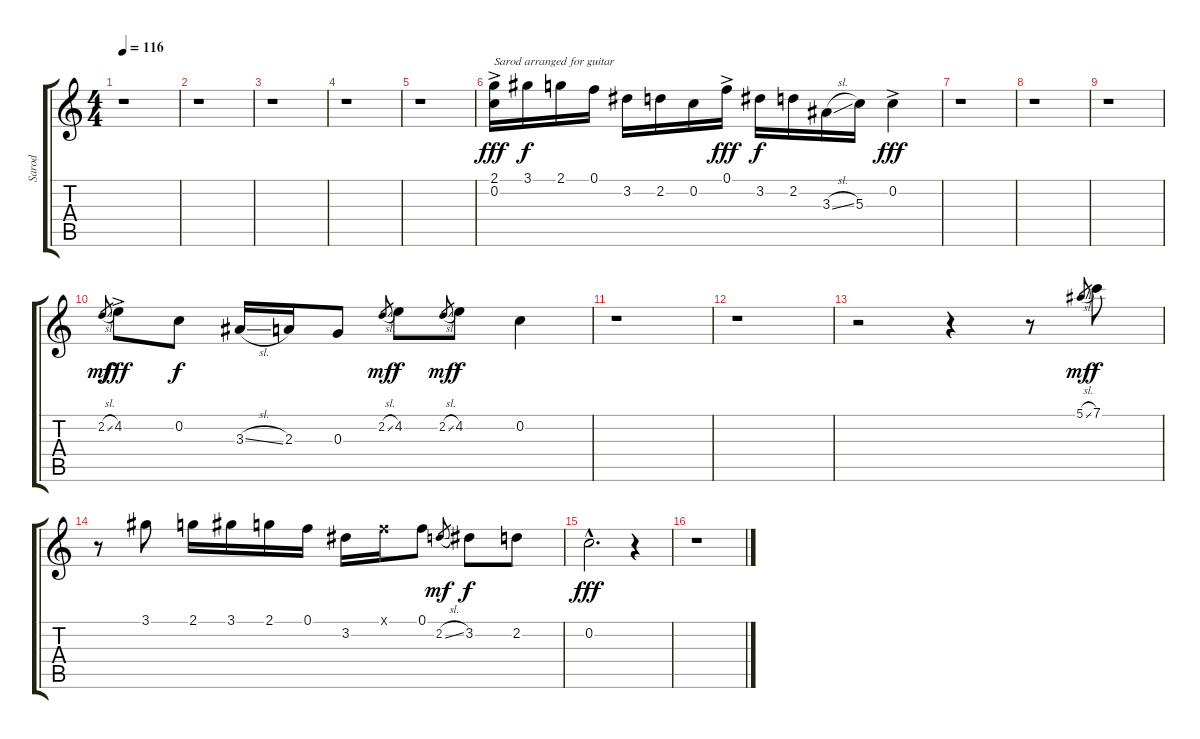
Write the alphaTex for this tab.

\track ("Sarod" "Sarod") {instrument acousticguitarnylon}
\staff {score tabs}
\tuning (F4 C4 G3 C3 C3 C2) {hide}
\ts (4 4)
\tempo 116
\clef g2
\ks c
r.1{dy fff} |
r.1 |
r.1 |
r.1 |
r.1 |
(2.1{ac} 0.2{ac}).16{txt "Sarod arranged for guitar"} 3.1.16{dy f} 2.1.16 0.1.16 3.2.16 2.2.16 0.2.16 0.1{ac}.16{dy fff} 3.2.16{dy f} 2.2.16 3.3{sl}.16 5.3.16 0.2{ac}.4{dy fff} |
r.1 |
r.1 |
r.1 |
2.2{sl}.8{gr dy mf} 4.2{ac}.8{dy fff} 0.2.8{dy f} 3.3{sl}.16 2.3.16 0.3.8 2.2{sl}.8{gr dy mf} 4.2.8{dy f} 2.2{sl}.8{gr dy mf} 4.2.8{dy f} 0.2.4 |
r.1 |
r.1 |
r.2 r.4 r.8 5.1{sl}.8{gr dy mf} 7.1.8{dy f} |
r.8 3.1.8 2.1.16 3.1.16 2.1.16 0.1.16 3.2.16 0.1{x}.16 0.1.8 2.2{sl}.8{gr dy mf} 3.2.8{dy f} 2.2.8 |
0.2{hac}.2{d dy fff} r.4 |
r.1
